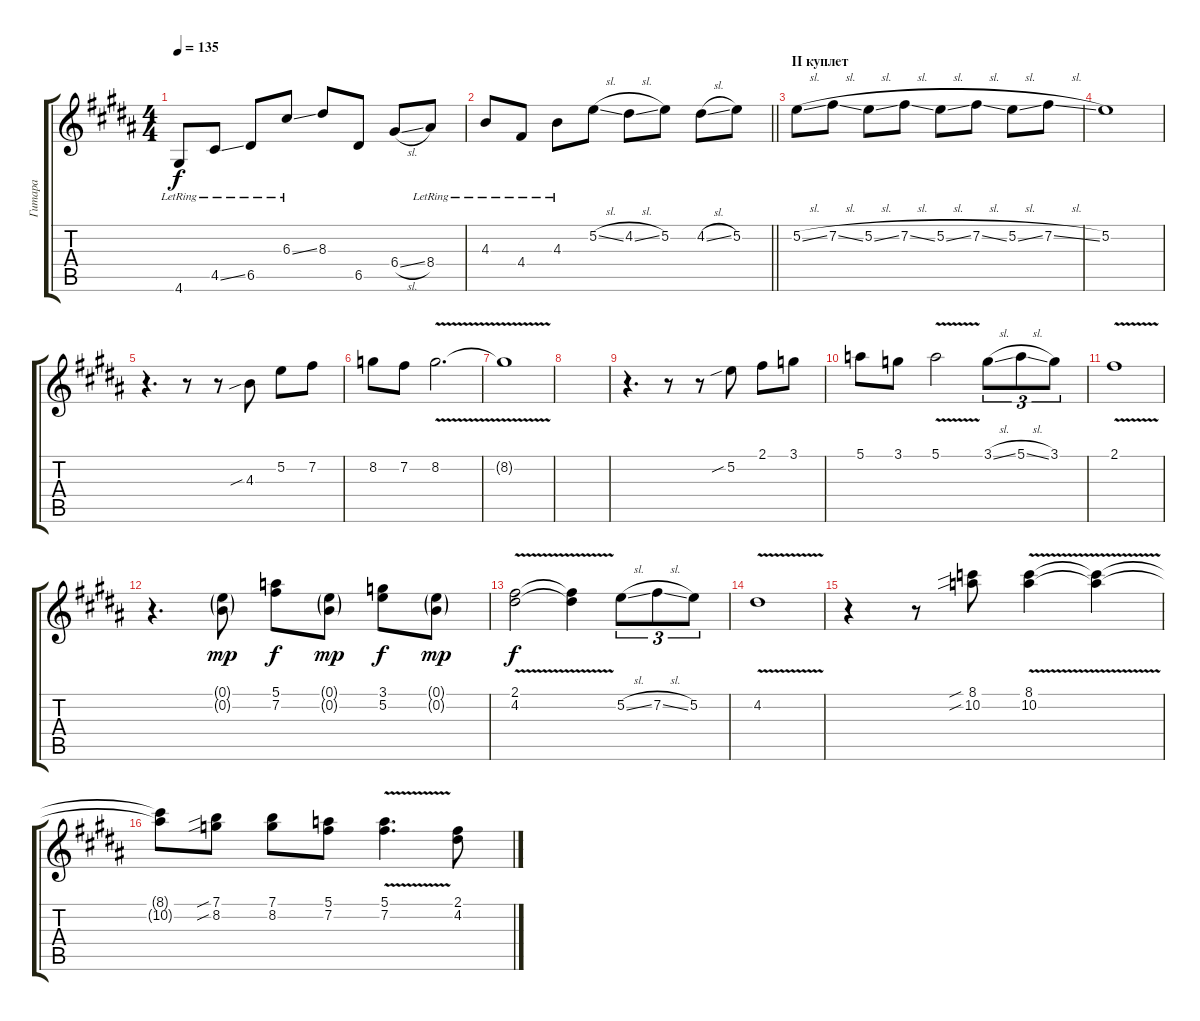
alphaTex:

\track ("Гитара" "Гитара") {instrument acousticguitarnylon}
\staff {score tabs}
\tuning (E4 B3 G3 D3 A2 E2) {hide}
\ts (4 4)
\section ("" "")
\tempo 135
\clef g2
\ks g#minor
4.6{lr}.8{dy f} 4.5{ss lr}.8 6.5{lr}.8 6.3{ss lr}.8 8.3.8 6.5.8 6.4{sl}.8 8.4{lr}.8 |
\barLineRight lightlight
4.3{lr}.8 4.4{lr}.8 4.3{lr}.8 5.2{sl}.8 4.2{sl}.8 5.2.8 4.2{sl}.8 5.2.8 |
\section ("" "II куплет")
5.2{sl}.8 7.2{sl}.8 5.2{sl}.8 7.2{sl}.8 5.2{sl}.8 7.2{sl}.8 5.2{sl}.8 7.2{sl}.8 |
5.2.1 |
r.4{d volume 13 instrument acousticguitarsteel} r.8 r.8 4.3{sib}.8 5.2.8 7.2.8 |
8.2.8 7.2.8 8.2{v}.2{d} |
8.2{t}.1 |
|
r.4{d} r.8 r.8 5.2{sib}.8 2.1.8 3.1.8 |
5.1.8 3.1.8 5.1{v}.2 3.1{sl}.8{tu (3 2)} 5.1{sl}.8{tu (3 2)} 3.1.8{tu (3 2)} |
2.1{v}.1 |
r.4{d} (0.1{g} 0.2{g}).8{dy mp} (5.1 7.2).8{dy f} (0.1{g} 0.2{g}).8{dy mp} (3.1 5.2).8{dy f} (0.1{g} 0.2{g}).8{dy mp} |
(2.1{v} 4.2{v}).2{dy f} (2.1{t} 4.2{t}).4 5.2{sl}.8{tu (3 2)} 7.2{sl}.8{tu (3 2)} 5.2.8{tu (3 2)} |
4.2{v}.1 |
r.4 r.8 (8.1{sib} 10.2{sib}).8 (8.1{v} 10.2{v}).4 (8.1{t} 10.2{t}).4 |
(8.1{t} 10.2{t}).8 (7.1{sib} 8.2{sib}).8 (7.1 8.2).8 (5.1 7.2).8 (5.1{v} 7.2{v}).4{d} (2.1 4.2).8
